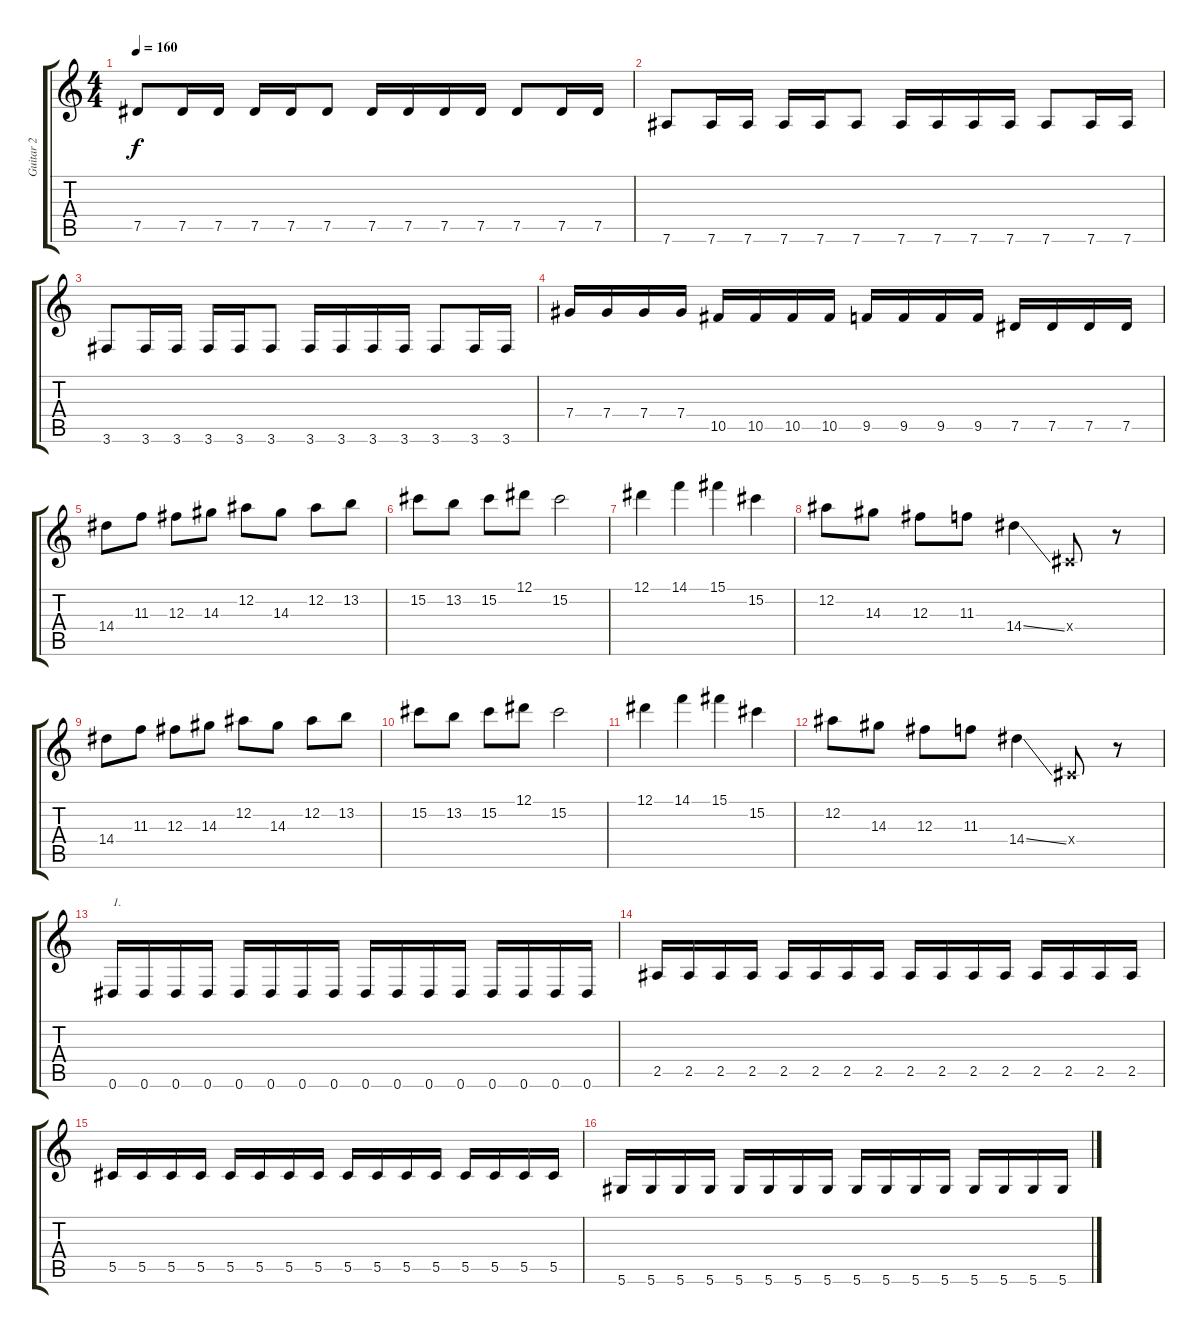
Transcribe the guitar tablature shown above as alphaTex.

\track ("Guitar 2" "Guitar 2") {instrument distortionguitar}
\staff {score tabs}
\tuning (Eb4 Bb3 Gb3 Db3 Ab2 Eb2) {hide}
\ts (4 4)
\tempo 160
\clef g2
\ks c
7.5.8{dy f} 7.5.16 7.5.16 7.5.16 7.5.16 7.5.8 7.5.16 7.5.16 7.5.16 7.5.16 7.5.8 7.5.16 7.5.16 |
7.6.8 7.6.16 7.6.16 7.6.16 7.6.16 7.6.8 7.6.16 7.6.16 7.6.16 7.6.16 7.6.8 7.6.16 7.6.16 |
3.6.8 3.6.16 3.6.16 3.6.16 3.6.16 3.6.8 3.6.16 3.6.16 3.6.16 3.6.16 3.6.8 3.6.16 3.6.16 |
7.4.16 7.4.16 7.4.16 7.4.16 10.5.16 10.5.16 10.5.16 10.5.16 9.5.16 9.5.16 9.5.16 9.5.16 7.5.16 7.5.16 7.5.16 7.5.16 |
14.4.8{volume 16} 11.3.8 12.3.8 14.3.8 12.2.8 14.3.8 12.2.8 13.2.8 |
15.2.8 13.2.8 15.2.8 12.1.8 15.2.2 |
12.1.4 14.1.4 15.1.4 15.2.4 |
12.2.8 14.3.8 12.3.8 11.3.8 14.4{ss}.4 0.4{x}.8 r.8 |
14.4.8{volume 16} 11.3.8 12.3.8 14.3.8 12.2.8 14.3.8 12.2.8 13.2.8 |
15.2.8 13.2.8 15.2.8 12.1.8 15.2.2 |
12.1.4 14.1.4 15.1.4 15.2.4 |
12.2.8 14.3.8 12.3.8 11.3.8 14.4{ss}.4 0.4{x}.8 r.8 |
0.6.16{txt "1."} 0.6.16 0.6.16 0.6.16 0.6.16 0.6.16 0.6.16 0.6.16 0.6.16 0.6.16 0.6.16 0.6.16 0.6.16 0.6.16 0.6.16 0.6.16 |
2.5.16 2.5.16 2.5.16 2.5.16 2.5.16 2.5.16 2.5.16 2.5.16 2.5.16 2.5.16 2.5.16 2.5.16 2.5.16 2.5.16 2.5.16 2.5.16 |
5.5.16 5.5.16 5.5.16 5.5.16 5.5.16 5.5.16 5.5.16 5.5.16 5.5.16 5.5.16 5.5.16 5.5.16 5.5.16 5.5.16 5.5.16 5.5.16 |
5.6.16 5.6.16 5.6.16 5.6.16 5.6.16 5.6.16 5.6.16 5.6.16 5.6.16 5.6.16 5.6.16 5.6.16 5.6.16 5.6.16 5.6.16 5.6.16
